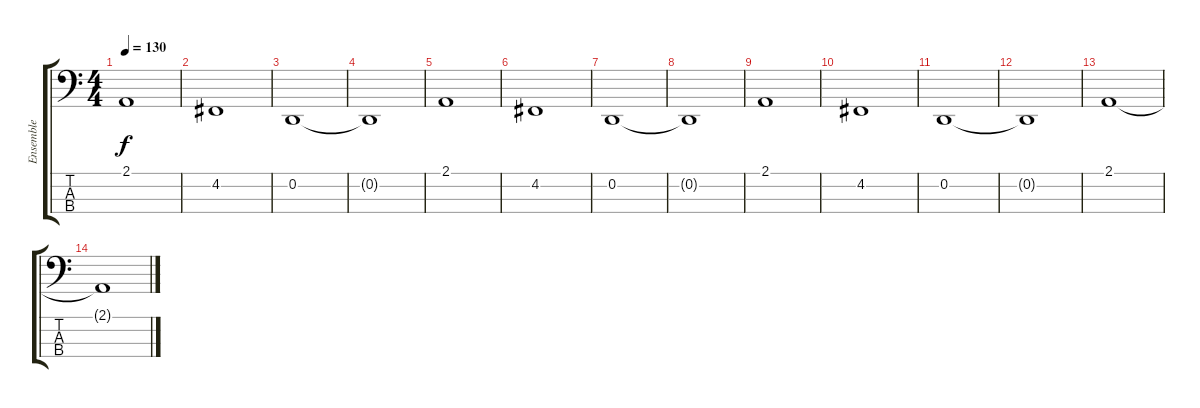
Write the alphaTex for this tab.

\track ("Ensemble" "Ensemble") {instrument stringensemble2}
\staff {score tabs}
\tuning (G2 D2 A1 E1) {hide}
\ts (4 4)
\tempo 130
\clef f4
\ks c
2.1.1{dy f} |
4.2.1 |
0.2.1 |
0.2{t}.1 |
2.1.1 |
4.2.1 |
0.2.1 |
0.2{t}.1 |
2.1.1 |
4.2.1 |
0.2.1 |
0.2{t}.1 |
2.1.1{volume 0} |
2.1{t}.1
